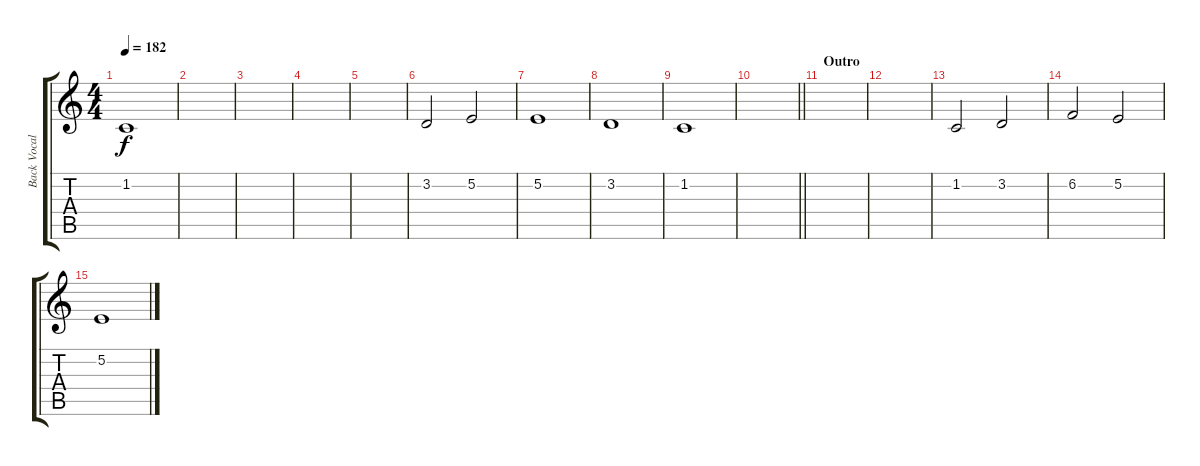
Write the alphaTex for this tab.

\track ("Back Vocals" "Back Vocal") {instrument tenorsax}
\staff {score tabs}
\tuning (E4 B3 G3 D3 A2 E2) {hide}
\ts (4 4)
\tempo 182
\clef g2
\ks c
1.2.1{dy f} |
|
|
|
|
3.2.2 5.2.2 |
5.2.1 |
3.2.1 |
1.2.1 |
\barLineRight lightlight
|
\section ("" "Outro")
|
|
1.2.2 3.2.2 |
6.2.2 5.2.2 |
5.2.1
